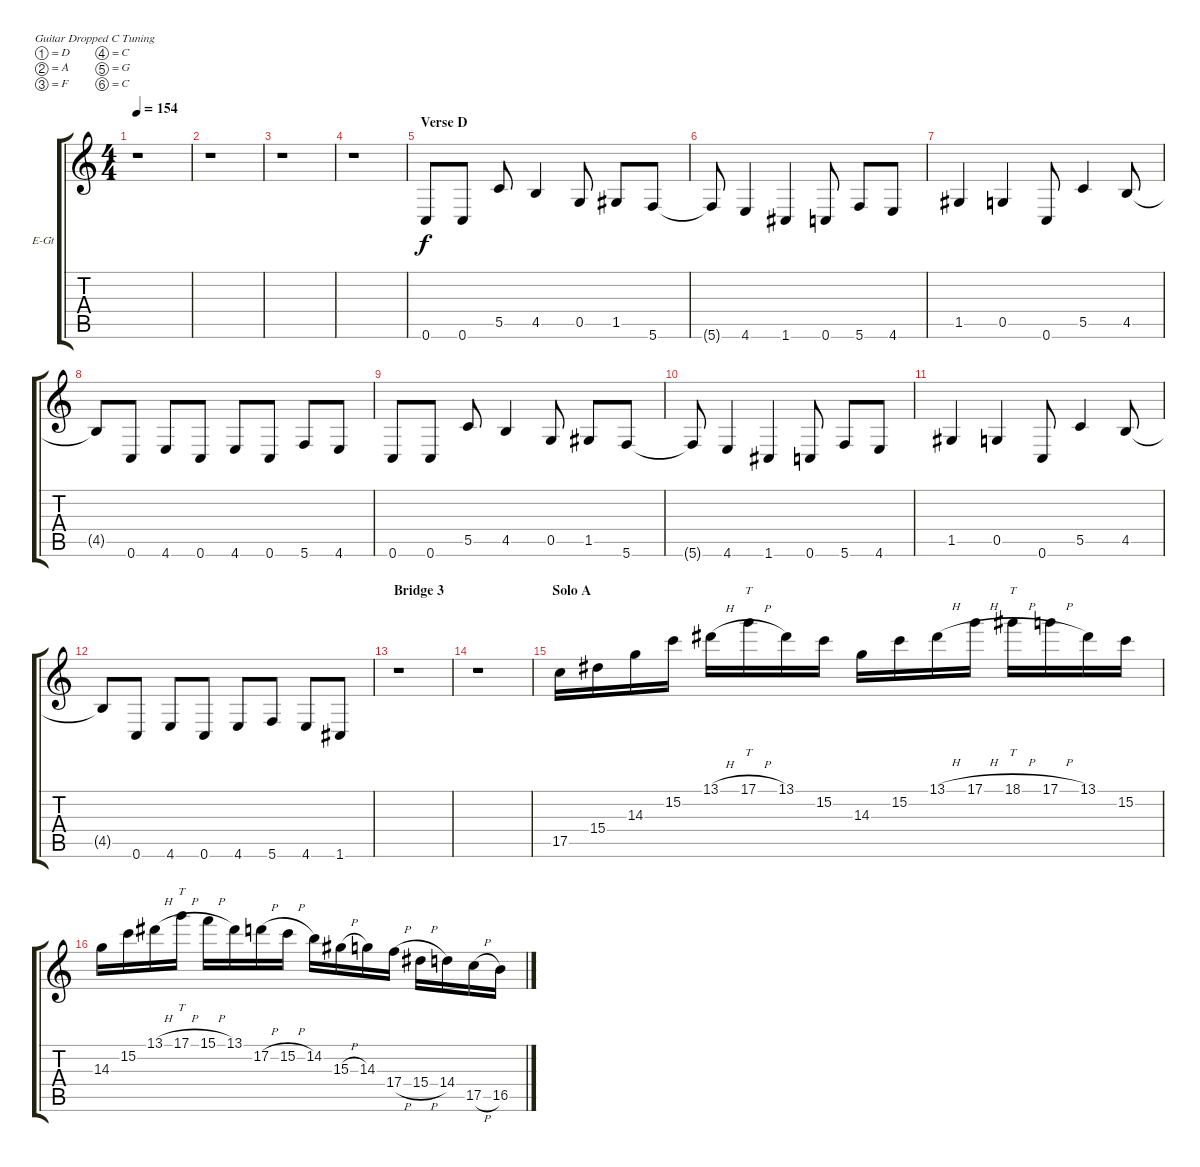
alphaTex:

\defaultSystemsLayout 4
\bracketExtendMode groupsimilarinstruments
\firstSystemTrackNameOrientation horizontal
\otherSystemsTrackNameOrientation horizontal
\track ("Lead" "E-Gt") {instrument overdrivenguitar}
\staff {score tabs}
\tuning (D4 A3 F3 C3 G2 C2)
\ts (4 4)
\tempo 154
\clef g2
\ks c
r.1{dy f} |
r.1 |
r.1 |
r.1 |
\section ("" "Verse D")
0.6.8 0.6.8 5.5.8 4.5.4 0.5.8 1.5.8 5.6.8 |
5.6{t}.8 4.6.4 1.6.4 0.6.8 5.6.8 4.6.8 |
1.5.4 0.5.4 0.6.8 5.5.4 4.5.8 |
4.5{be (hold 0 0 60 0) t}.8 0.6.8 4.6.8 0.6.8 4.6.8 0.6.8 5.6.8 4.6.8 |
0.6.8 0.6.8 5.5.8 4.5.4 0.5.8 1.5.8 5.6.8 |
5.6{t}.8 4.6.4 1.6.4 0.6.8 5.6.8 4.6.8 |
1.5.4 0.5.4 0.6.8 5.5.4 4.5.8 |
4.5{be (hold 0 0 60 0) t}.8 0.6.8 4.6.8 0.6.8 4.6.8 5.6.8 4.6.8 1.6.8 |
\section ("" "Bridge 3")
r.1 |
r.1 |
\section ("" "Solo A")
17.5.16 15.4.16 14.3.16 15.2.16 13.1{h}.16 17.1{h}.16{tt} 13.1.16 15.2.16 14.3.16 15.2.16 13.1{h}.16 17.1{h}.16 18.1{h}.16{tt} 17.1{h}.16 13.1.16 15.2.16 |
14.3.16 15.2.16 13.1{h}.16 17.1{h}.16{tt} 15.1{h}.16 13.1.16 17.2{h}.16 15.2{h}.16 14.2.16 15.3{h}.16 14.3.16 17.4{h}.16 15.4{h}.16 14.4.16 17.5{h}.16 16.5.16
